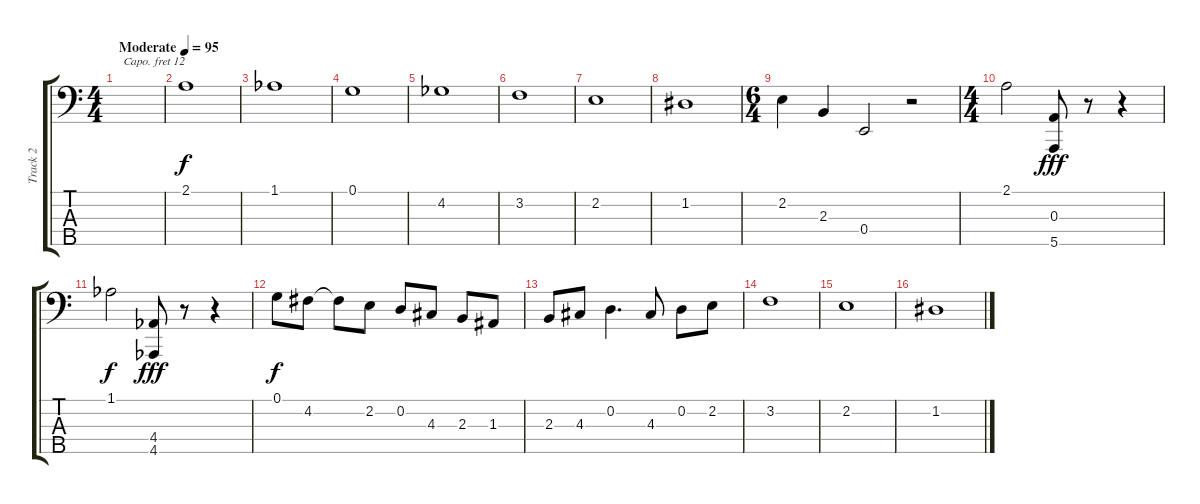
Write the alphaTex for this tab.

\track ("Track 2" "Track 2") {instrument acousticgrandpiano}
\staff {score tabs}
\capo 12
\tuning (G2 D2 A1 E1 E0) {hide}
\ts (4 4)
\tempo (95 "Moderate")
\clef f4
\ks c
|
2.1.1 |
1.1{acc b}.1 |
0.1.1 |
4.2{acc b}.1 |
3.2.1 |
2.2.1 |
1.2.1 |
\ts (6 4)
2.2.4 2.3.4 0.4.2 r.2 |
\ts (4 4)
2.1.2 (0.3 5.5).8{dy fff} r.8 r.4 |
1.1{acc b}.2{dy f} (4.4{acc b} 4.5{acc b}).8{dy fff} r.8 r.4 |
0.1.8{dy f} 4.2.8 4.2{t}.8 2.2.8 0.2.8 4.3.8 2.3.8 1.3.8 |
2.3.8 4.3.8 0.2.4{d} 4.3.8 0.2.8 2.2.8 |
3.2.1 |
2.2.1 |
1.2.1
